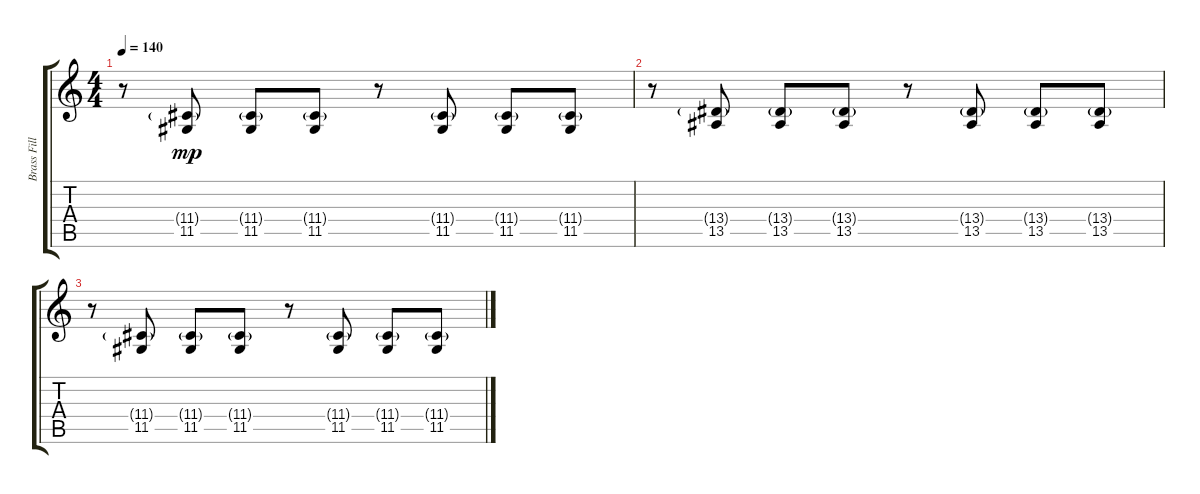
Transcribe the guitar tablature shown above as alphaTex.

\track ("Brass Fill" "Brass Fill") {instrument tuba}
\staff {score tabs}
\tuning (E4 B3 G3 D3 A2 E2) {hide}
\ts (4 4)
\tempo 140
\clef g2
\ks c
r.8{dy mp} (11.4{g} 11.5).8 (11.4{g} 11.5).8 (11.4{g} 11.5).8 r.8 (11.4{g} 11.5).8 (11.4{g} 11.5).8 (11.4{g} 11.5).8 |
r.8 (13.4{g} 13.5).8 (13.4{g} 13.5).8 (13.4{g} 13.5).8 r.8 (13.4{g} 13.5).8 (13.4{g} 13.5).8 (13.4{g} 13.5).8 |
r.8 (11.4{g} 11.5).8 (11.4{g} 11.5).8 (11.4{g} 11.5).8 r.8 (11.4{g} 11.5).8 (11.4{g} 11.5).8 (11.4{g} 11.5).8
